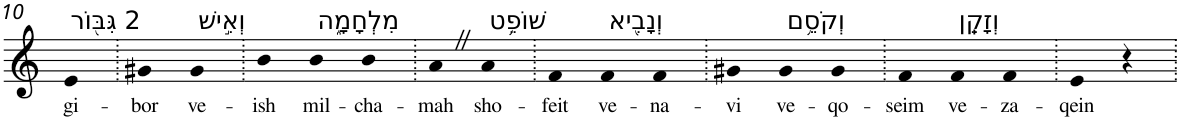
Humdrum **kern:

**kern	**text
*part1	*part1
*staff1	*staff1
*I"Piano	*
*I'Pno	*
!!LO:PB:g=z
*clefG2	*
*k[]	*
=10	=10
!LO:TX:a:t=2 גִּבּ֖וֹר	!
!	!LO:LY:b
4e	gi-
=11.	=11.
!	!LO:LY:b
4g#X	-bor
!LO:TX:a:t=וְאִ֣ישׁ	!
!	!LO:LY:b
4g#	ve-
=12.	=12.
!	!LO:LY:b
4b	-ish
!LO:TX:a:t=מִלְחָמָ֑ה	!
!	!LO:LY:b
4b	mil-
!	!LO:LY:b
4b	-cha-
=13.	=13.
!	!LO:LY:b
4aZ	-mah
!LO:TX:a:t=שׁוֹפֵ֥ט	!
!	!LO:LY:b
4a	sho-
=14.	=14.
!	!LO:LY:b
4f	-feit
!LO:TX:a:t=וְנָבִ֖יא	!
!	!LO:LY:b
4f	ve-
!	!LO:LY:b
4f	-na-
=15.	=15.
!	!LO:LY:b
4g#X	-vi
!LO:TX:a:t=וְקֹסֵ֥ם	!
!	!LO:LY:b
4g#	ve-
!	!LO:LY:b
4g#	-qo-
=16.	=16.
!	!LO:LY:b
4f	-seim
!LO:TX:a:t=וְזָקֵֽן	!
!	!LO:LY:b
4f	ve-
!	!LO:LY:b
4f	-za-
=17.	=17.
!	!LO:LY:b
4e	-qein
4r	.
=.	=.
*-	*-
